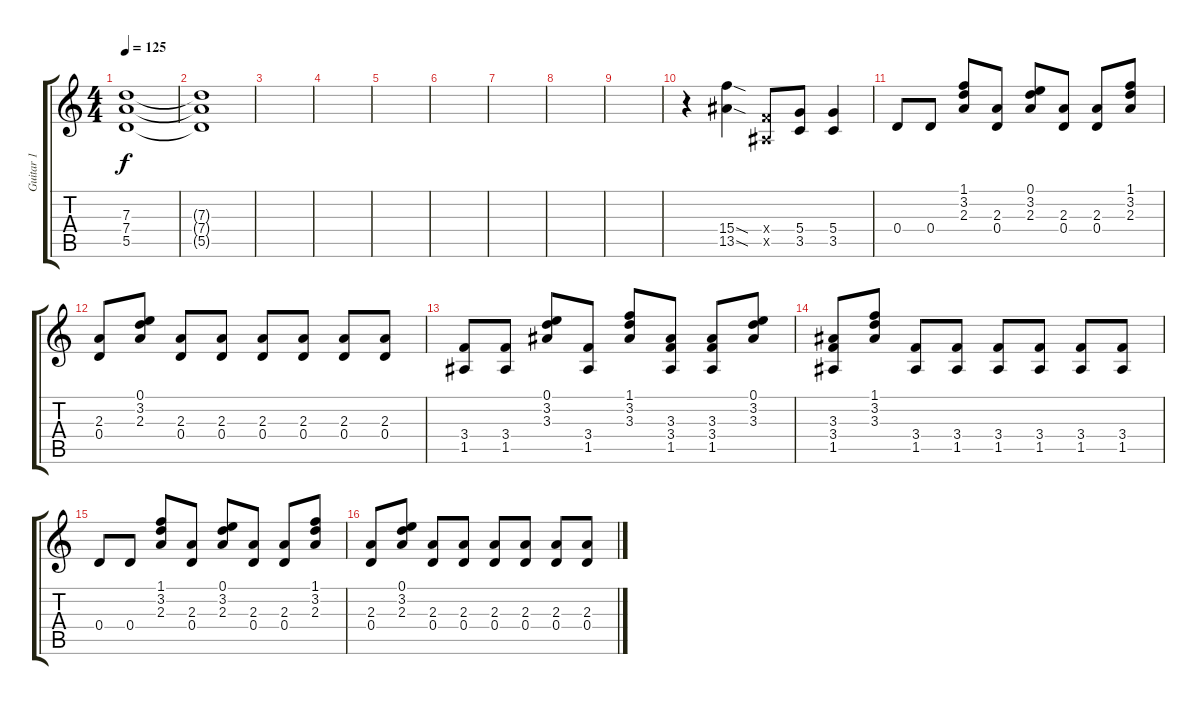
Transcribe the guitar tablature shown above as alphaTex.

\track ("Guitar 1" "Guitar 1") {instrument distortionguitar}
\staff {score tabs}
\tuning (E4 B3 G3 D3 A2 E2) {hide}
\ts (4 4)
\tempo 125
\clef g2
\ks c
(7.3 7.4 5.5).1{dy f} |
(7.3{t} 7.4{t} 5.5{t}).1 |
|
|
|
|
|
|
|
r.4 (15.4{sod} 13.5{sod}).4 (3.4{x} 1.5{x}).8 (5.4 3.5).8 (5.4 3.5).4 |
0.4.8 0.4.8 (1.1 3.2 2.3).8 (2.3 0.4).8 (0.1 3.2 2.3).8 (2.3 0.4).8 (2.3 0.4).8 (1.1 3.2 2.3).8 |
(2.3 0.4).8 (0.1 3.2 2.3).8 (2.3 0.4).8 (2.3 0.4).8 (2.3 0.4).8 (2.3 0.4).8 (2.3 0.4).8 (2.3 0.4).8 |
(3.4 1.5).8 (3.4 1.5).8 (0.1 3.2 3.3).8 (3.4 1.5).8 (1.1 3.2 3.3).8 (3.3 3.4 1.5).8 (3.3 3.4 1.5).8 (0.1 3.2 3.3).8 |
(3.3 3.4 1.5).8 (1.1 3.2 3.3).8 (3.4 1.5).8 (3.4 1.5).8 (3.4 1.5).8 (3.4 1.5).8 (3.4 1.5).8 (3.4 1.5).8 |
0.4.8 0.4.8 (1.1 3.2 2.3).8 (2.3 0.4).8 (0.1 3.2 2.3).8 (2.3 0.4).8 (2.3 0.4).8 (1.1 3.2 2.3).8 |
(2.3 0.4).8 (0.1 3.2 2.3).8 (2.3 0.4).8 (2.3 0.4).8 (2.3 0.4).8 (2.3 0.4).8 (2.3 0.4).8 (2.3 0.4).8
